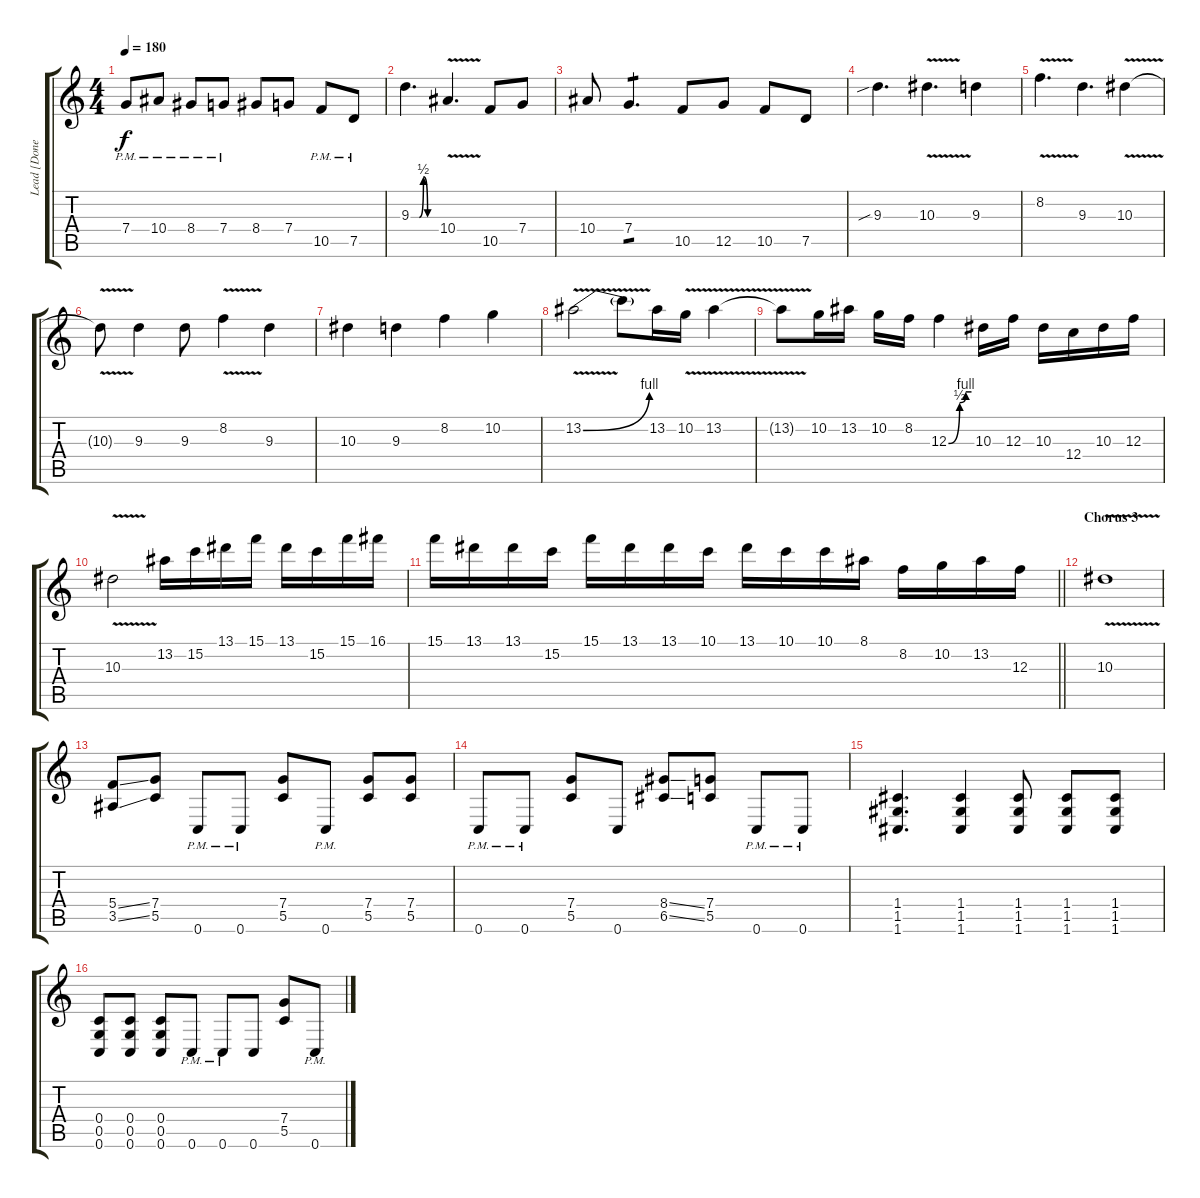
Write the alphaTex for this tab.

\track ("Lead [Donegan]" "Lead [Done") {instrument distortionguitar}
\staff {score tabs}
\tuning (D4 A3 F3 C3 G2 C2) {hide}
\ts (4 4)
\tempo 180
\clef g2
\ks c
7.4{pm}.8{dy f} 10.4{pm}.8 8.4{pm}.8 7.4{pm}.8 8.4.8 7.4.8 10.5{pm}.8 7.5{pm}.8 |
9.3{be (custom 0 0 10 0 20 0 30 2 40 0 50 0 60 0)}.4{d} 10.4{v}.4{d} 10.5.8 7.4.8 |
10.4.8 7.4.4{d tp 1} 10.5.8 12.5.8 10.5.8 7.5.8 |
9.3{sib}.4{d} 10.3{v}.4{d} 9.3.4 |
8.2{v}.4{d} 9.3.4{d} 10.3{v}.4 |
10.3{t}.8 9.3.4 9.3.8 8.2{v}.4 9.3.4 |
10.3.4 9.3.4 8.2.4 10.2.4 |
13.2{be (bend 0 0 60 4) v}.2 13.2{t}.8 13.2.16 10.2{v}.16 13.2{v}.4 |
13.2{t}.8 10.2.16 13.2.16 10.2.16 8.2.16 12.3{be (custom 0 0 29 2 45 4 60 4)}.4 10.3.16 12.3.16 10.3.16 12.4.16 10.3.16 12.3.16 |
10.3{v}.2 13.2.16 15.2.16 13.1.16 15.1.16 13.1.16 15.2.16 15.1.16 16.1.16 |
\barLineRight lightlight
15.1.16 13.1.16 13.1.16 15.2.16 15.1.16 13.1.16 13.1.16 10.1.16 13.1.16 10.1.16 10.1.16 8.1.16 8.2.16 10.2.16 13.2.16 12.3.16 |
\section ("" "Chorus 3")
10.3{v}.1 |
(5.4{ss} 3.5{ss}).8 (7.4 5.5).8 0.6{pm}.8 0.6{pm}.8 (7.4 5.5).8 0.6{pm}.8 (7.4 5.5).8 (7.4 5.5).8 |
0.6{pm}.8 0.6{pm}.8 (7.4 5.5).8 0.6.8 (8.4{ss} 6.5{ss}).8 (7.4 5.5).8 0.6{pm}.8 0.6{pm}.8 |
(1.4 1.5 1.6).4{d} (1.4 1.5 1.6).4 (1.4 1.5 1.6).8 (1.4 1.5 1.6).8 (1.4 1.5 1.6).8 |
(0.4 0.5 0.6).8 (0.4 0.5 0.6).8 (0.4 0.5 0.6).8 0.6{pm}.8 0.6{pm}.8 0.6.8 (7.4 5.5).8 0.6{pm}.8
